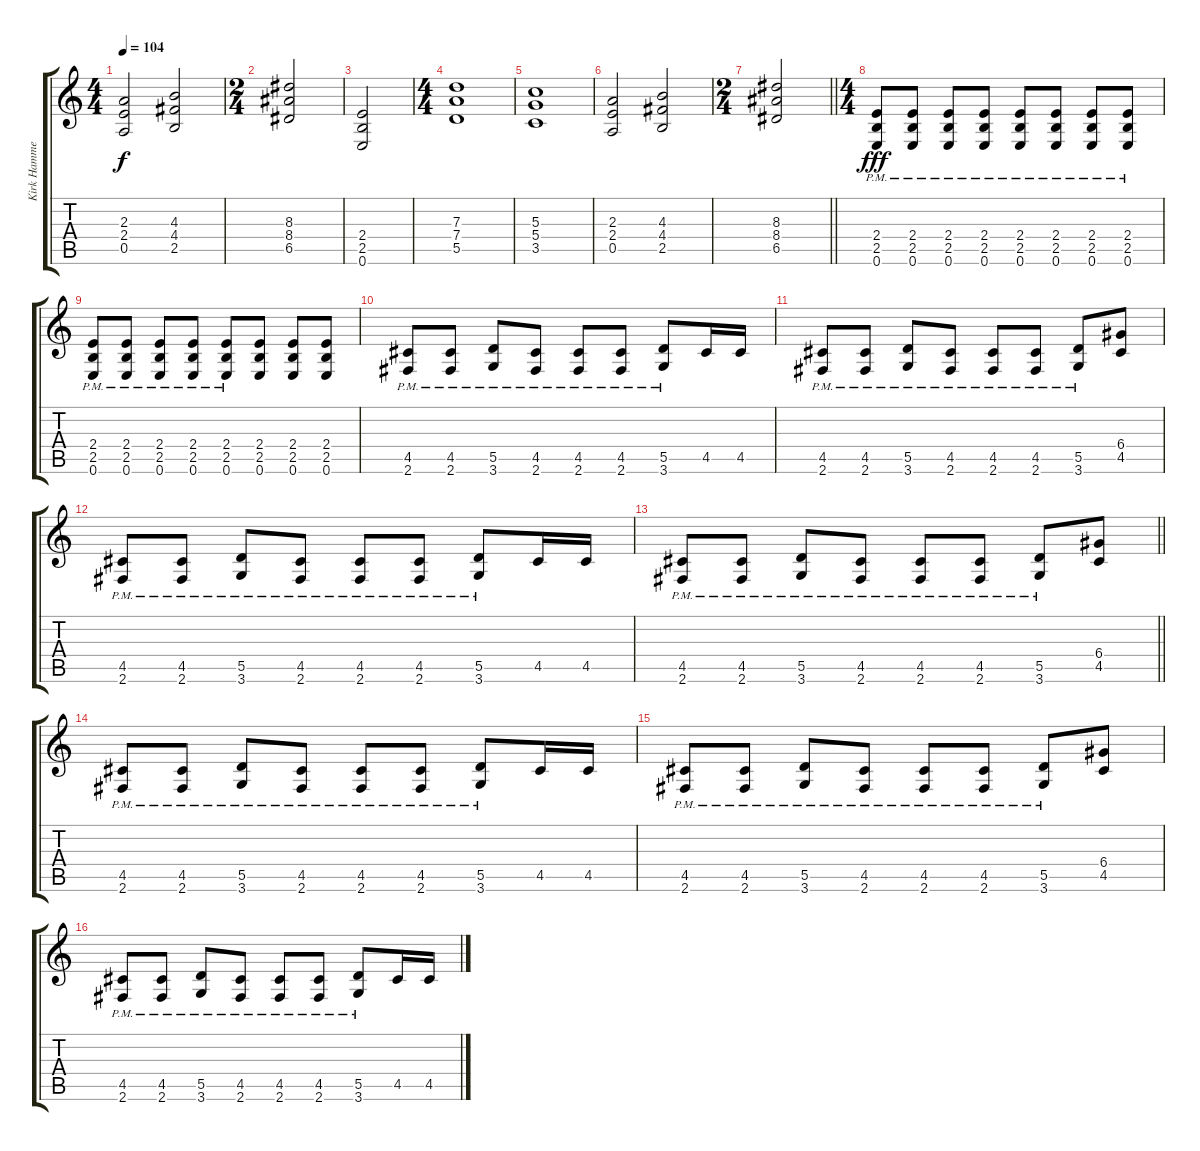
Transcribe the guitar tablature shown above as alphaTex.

\track ("Kirk Hammett" "Kirk Hamme") {instrument distortionguitar}
\staff {score tabs}
\tuning (E4 B3 G3 D3 A2 E2) {hide}
\ts (4 4)
\tempo 104
\clef g2
\ks c
(2.3 2.4 0.5).2{dy f} (4.3 4.4 2.5).2 |
\ts (2 4)
(8.3 8.4 6.5).2 |
(2.4 2.5 0.6).2 |
\ts (4 4)
(7.3 7.4 5.5).1 |
(5.3 5.4 3.5).1 |
(2.3 2.4 0.5).2 (4.3 4.4 2.5).2 |
\ts (2 4)
\barLineRight lightlight
(8.3 8.4 6.5).2 |
\ts (4 4)
(2.4{pm} 2.5{pm} 0.6{pm}).8{dy fff} (2.4{pm} 2.5{pm} 0.6{pm}).8 (2.4{pm} 2.5{pm} 0.6{pm}).8 (2.4{pm} 2.5{pm} 0.6{pm}).8 (2.4{pm} 2.5{pm} 0.6{pm}).8 (2.4{pm} 2.5{pm} 0.6{pm}).8 (2.4{pm} 2.5{pm} 0.6{pm}).8 (2.4{pm} 2.5{pm} 0.6{pm}).8 |
(2.4{pm} 2.5{pm} 0.6{pm}).8 (2.4{pm} 2.5{pm} 0.6{pm}).8 (2.4{pm} 2.5{pm} 0.6{pm}).8 (2.4{pm} 2.5{pm} 0.6{pm}).8 (2.4{pm} 2.5{pm} 0.6{pm}).8 (2.4 2.5 0.6).8 (2.4 2.5 0.6).8 (2.4 2.5 0.6).8 |
(4.5{pm} 2.6{pm}).8 (4.5{pm} 2.6{pm}).8 (5.5{pm} 3.6{pm}).8 (4.5{pm} 2.6{pm}).8 (4.5{pm} 2.6{pm}).8 (4.5{pm} 2.6{pm}).8 (5.5{pm} 3.6{pm}).8 4.5.16 4.5.16 |
(4.5{pm} 2.6{pm}).8 (4.5{pm} 2.6{pm}).8 (5.5{pm} 3.6{pm}).8 (4.5{pm} 2.6{pm}).8 (4.5{pm} 2.6{pm}).8 (4.5{pm} 2.6{pm}).8 (5.5{pm} 3.6{pm}).8 (6.4 4.5).8 |
(4.5{pm} 2.6{pm}).8 (4.5{pm} 2.6{pm}).8 (5.5{pm} 3.6{pm}).8 (4.5{pm} 2.6{pm}).8 (4.5{pm} 2.6{pm}).8 (4.5{pm} 2.6{pm}).8 (5.5{pm} 3.6{pm}).8 4.5.16 4.5.16 |
\barLineRight lightlight
(4.5{pm} 2.6{pm}).8 (4.5{pm} 2.6{pm}).8 (5.5{pm} 3.6{pm}).8 (4.5{pm} 2.6{pm}).8 (4.5{pm} 2.6{pm}).8 (4.5{pm} 2.6{pm}).8 (5.5{pm} 3.6{pm}).8 (6.4 4.5).8 |
(4.5{pm} 2.6{pm}).8 (4.5{pm} 2.6{pm}).8 (5.5{pm} 3.6{pm}).8 (4.5{pm} 2.6{pm}).8 (4.5{pm} 2.6{pm}).8 (4.5{pm} 2.6{pm}).8 (5.5{pm} 3.6{pm}).8 4.5.16 4.5.16 |
(4.5{pm} 2.6{pm}).8 (4.5{pm} 2.6{pm}).8 (5.5{pm} 3.6{pm}).8 (4.5{pm} 2.6{pm}).8 (4.5{pm} 2.6{pm}).8 (4.5{pm} 2.6{pm}).8 (5.5{pm} 3.6{pm}).8 (6.4 4.5).8 |
(4.5{pm} 2.6{pm}).8 (4.5{pm} 2.6{pm}).8 (5.5{pm} 3.6{pm}).8 (4.5{pm} 2.6{pm}).8 (4.5{pm} 2.6{pm}).8 (4.5{pm} 2.6{pm}).8 (5.5{pm} 3.6{pm}).8 4.5.16 4.5.16
